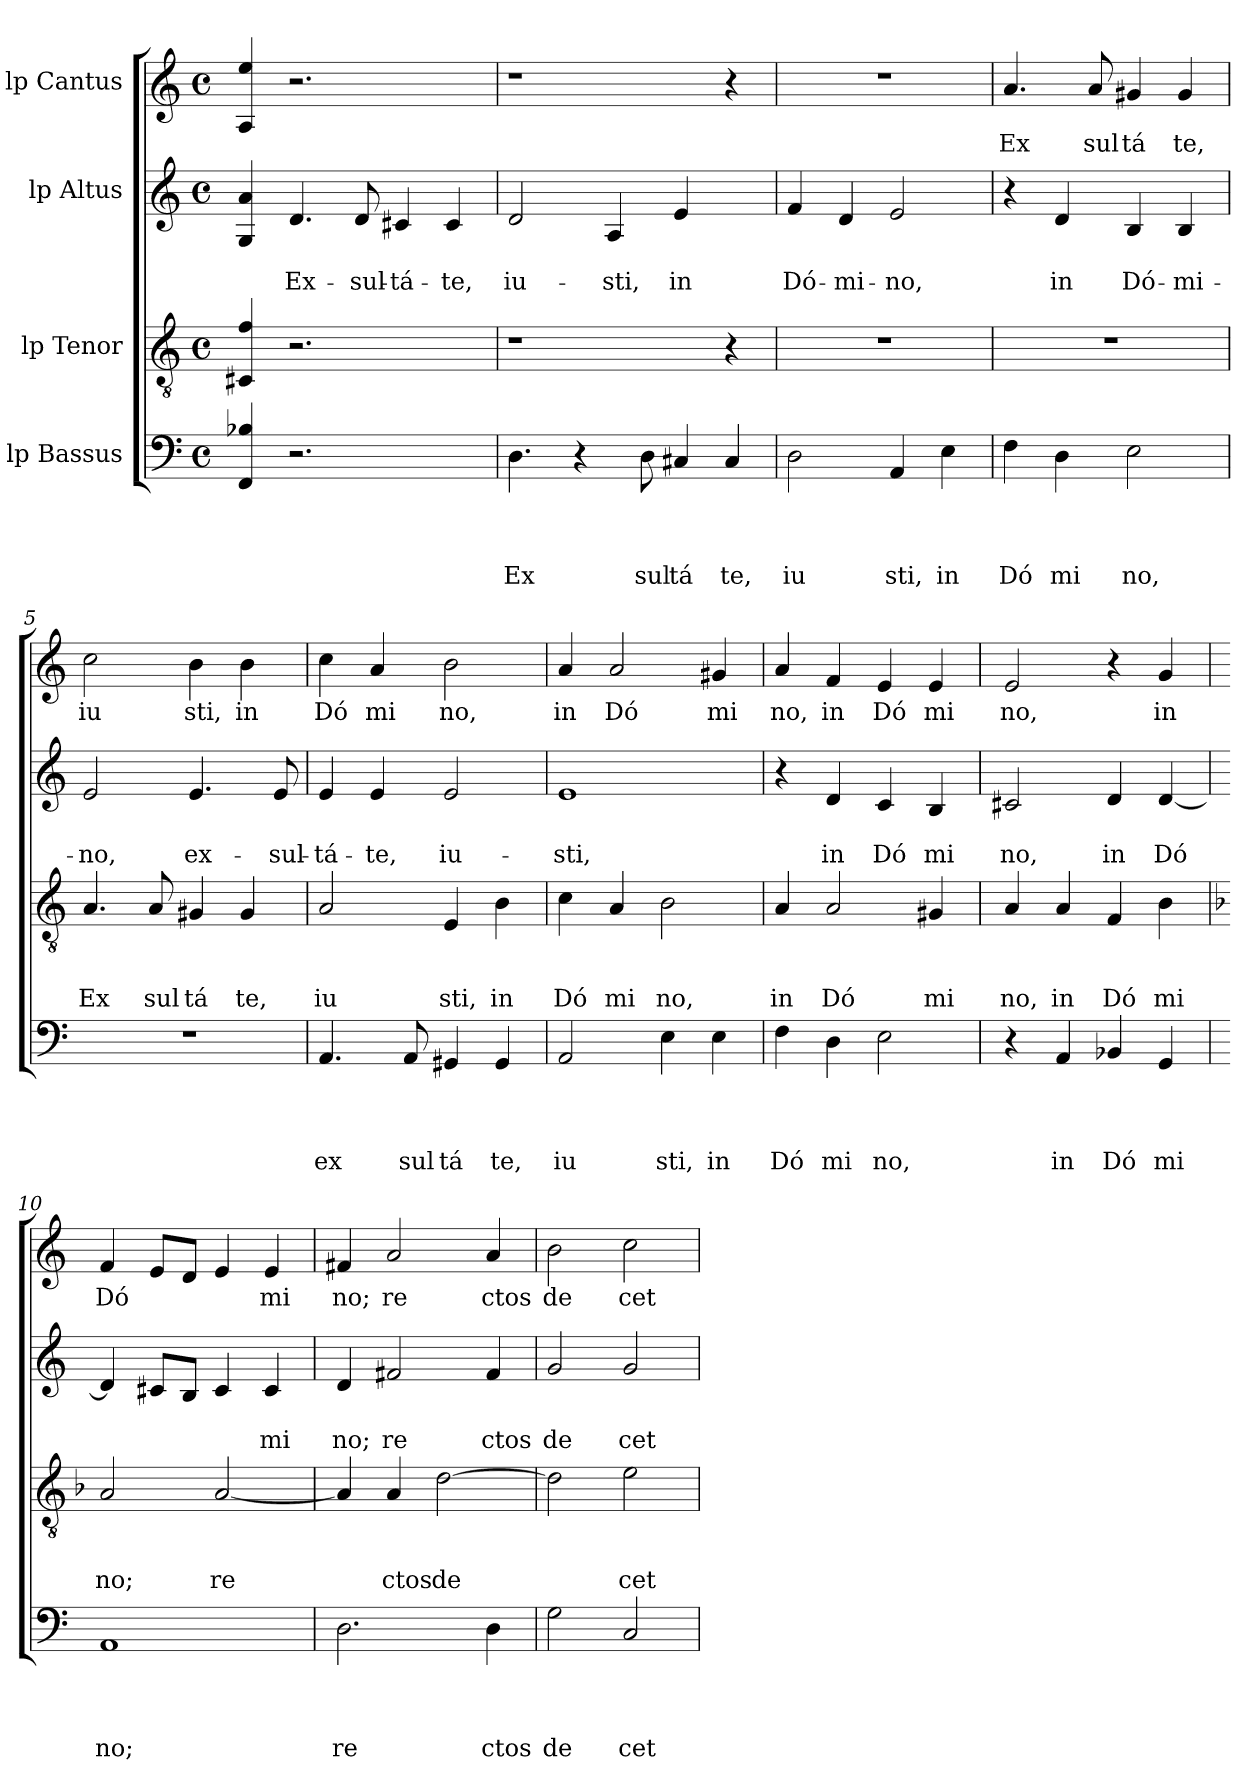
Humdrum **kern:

**kern	**text	**text	**text	**text	**kern	**text	**text	**text	**kern	**text	**text	**kern	**text
*part4	*part4	*part4	*part4	*part4	*part3	*part3	*part3	*part3	*part2	*part2	*part2	*part1	*part1
*staff4	*staff4	*staff4	*staff4	*staff4	*staff3	*staff3	*staff3	*staff3	*staff2	*staff2	*staff2	*staff1	*staff1
*I"lp Bassus	*	*	*	*	*I"lp Tenor	*	*	*	*I"lp Altus	*	*	*I"lp Cantus	*
*clefF4	*	*	*	*	*clefGv2	*	*	*	*clefG2	*	*	*clefG2	*
*k[]	*	*	*	*	*k[]	*	*	*	*k[]	*	*	*k[]	*
*C:	*	*	*	*	*C:	*	*	*	*C:	*	*	*C:	*
*M4/4	*	*	*	*	*M4/4	*	*	*	*M4/4	*	*	*M4/4	*
*met(c)	*	*	*	*	*met(c)	*	*	*	*met(c)	*	*	*met(c)	*
=1	=1	=1	=1	=1	=1	=1	=1	=1	=1	=1	=1	=1	=1
4FF/ 4B-X/	.	.	.	.	4C#X/ 4f/	.	.	.	4G/ 4a/	.	.	4A/ 4ee/	.
!	!	!	!	!	!	!	!	!	!	!	!LO:LY:b	!	!
2.r	.	.	.	.	2.r	.	.	.	4.d/	.	Ex-	2.r	.
!	!	!	!	!	!	!	!	!	!	!	!LO:LY:b	!	!
.	.	.	.	.	.	.	.	.	8d/	.	-sul-	.	.
!	!	!	!	!	!	!	!	!	!	!	!LO:LY:b	!	!
.	.	.	.	.	.	.	.	.	4c#X/	.	-tá-	.	.
!	!	!	!	!	!	!	!	!	!	!	!LO:LY:b	!	!
4ryy	.	.	.	.	4ryy	.	.	.	4c#/	.	-te,	4ryy	.
=2	=2	=2	=2	=2	=2	=2	=2	=2	=2	=2	=2	=2	=2
!	!	!	!	!LO:LY:b	!	!	!	!	!	!	!LO:LY:b	!	!
4.D\	.	.	.	Ex	1r	.	.	.	2d/	.	iu-	1r	.
4r	.	.	.	.	.	.	.	.	.	.	.	.	.
!	!	!	!	!	!	!	!	!	!	!	!LO:LY:b	!	!
.	.	.	.	.	.	.	.	.	4A/	.	-sti,	.	.
!	!	!	!	!LO:LY:b	!	!	!	!	!	!	!	!	!
8D\	.	.	.	sul	.	.	.	.	.	.	.	.	.
!	!	!	!	!LO:LY:b	!	!	!	!	!	!	!LO:LY:b	!	!
4C#X/	.	.	.	tá	.	.	.	.	4e/	.	in	.	.
!	!	!	!	!LO:LY:b	!	!	!	!	!	!	!	!	!
4C#/	.	.	.	te,	4r	.	.	.	4ryy	.	.	4r	.
=3	=3	=3	=3	=3	=3	=3	=3	=3	=3	=3	=3	=3	=3
!	!	!	!	!LO:LY:b	!	!	!	!	!	!	!LO:LY:b	!	!
2D\	.	.	.	iu	1r	.	.	.	4f/	.	Dó-	1r	.
!	!	!	!	!	!	!	!	!	!	!	!LO:LY:b	!	!
.	.	.	.	.	.	.	.	.	4d/	.	-mi-	.	.
!	!	!	!	!LO:LY:b	!	!	!	!	!	!	!LO:LY:b	!	!
4AA/	.	.	.	sti,	.	.	.	.	2e/	.	-no,	.	.
!	!	!	!	!LO:LY:b	!	!	!	!	!	!	!	!	!
4E\	.	.	.	in	.	.	.	.	.	.	.	.	.
=4	=4	=4	=4	=4	=4	=4	=4	=4	=4	=4	=4	=4	=4
!	!	!	!	!LO:LY:b	!	!	!	!	!	!	!	!	!LO:LY:b
4F\	.	.	.	Dó	1r	.	.	.	4r	.	.	4.a/	Ex
!	!	!	!	!LO:LY:b	!	!	!	!	!	!	!LO:LY:b	!	!
4D\	.	.	.	mi	.	.	.	.	4d/	.	in	.	.
!	!	!	!	!	!	!	!	!	!	!	!	!	!LO:LY:b
.	.	.	.	.	.	.	.	.	.	.	.	8a/	sul
!	!	!	!	!LO:LY:b	!	!	!	!	!	!	!LO:LY:b	!	!LO:LY:b
2E\	.	.	.	no,	.	.	.	.	4B/	.	Dó-	4g#X/	tá
!	!	!	!	!	!	!	!	!	!	!	!LO:LY:b	!	!LO:LY:b
.	.	.	.	.	.	.	.	.	4B/	.	-mi-	4g#/	te,
=5	=5	=5	=5	=5	=5	=5	=5	=5	=5	=5	=5	=5	=5
!	!	!	!	!	!	!	!	!LO:LY:b	!	!	!LO:LY:b	!	!LO:LY:b
1r	.	.	.	.	4.A/	.	.	Ex	2e/	.	-no,	2cc\	iu
!	!	!	!	!	!	!	!	!LO:LY:b	!	!	!	!	!
.	.	.	.	.	8A/	.	.	sul	.	.	.	.	.
!	!	!	!	!	!	!	!	!LO:LY:b	!	!	!LO:LY:b	!	!LO:LY:b
.	.	.	.	.	4G#X/	.	.	tá	4.e/	.	ex-	4b\	sti,
!	!	!	!	!	!	!	!	!LO:LY:b	!	!	!	!	!LO:LY:b
.	.	.	.	.	4G#/	.	.	te,	.	.	.	4b\	in
!	!	!	!	!	!	!	!	!	!	!	!LO:LY:b	!	!
.	.	.	.	.	.	.	.	.	8e/	.	-sul-	.	.
=6	=6	=6	=6	=6	=6	=6	=6	=6	=6	=6	=6	=6	=6
!	!	!	!	!LO:LY:b	!	!	!	!LO:LY:b	!	!	!LO:LY:b	!	!LO:LY:b
4.AA/	.	.	.	ex	2A/	.	.	iu	4e/	.	-tá-	4cc\	Dó
!	!	!	!	!	!	!	!	!	!	!	!LO:LY:b	!	!LO:LY:b
.	.	.	.	.	.	.	.	.	4e/	.	-te,	4a/	mi
!	!	!	!	!LO:LY:b	!	!	!	!	!	!	!	!	!
8AA/	.	.	.	sul	.	.	.	.	.	.	.	.	.
!	!	!	!	!LO:LY:b	!	!	!	!LO:LY:b	!	!	!LO:LY:b	!	!LO:LY:b
4GG#X/	.	.	.	tá	4E/	.	.	sti,	2e/	.	iu-	2b\	no,
!	!	!	!	!LO:LY:b	!	!	!	!LO:LY:b	!	!	!	!	!
4GG#/	.	.	.	te,	4B\	.	.	in	.	.	.	.	.
!!LO:LB:g=z
=7	=7	=7	=7	=7	=7	=7	=7	=7	=7	=7	=7	=7	=7
!	!	!	!	!LO:LY:b	!	!	!	!LO:LY:b	!	!	!LO:LY:b	!	!LO:LY:b
2AA/	.	.	.	iu	4c\	.	.	Dó	1e	.	-sti,	4a/	in
!	!	!	!	!	!	!	!	!LO:LY:b	!	!	!	!	!LO:LY:b
.	.	.	.	.	4A/	.	.	mi	.	.	.	2a/	Dó
!	!	!	!	!LO:LY:b	!	!	!	!LO:LY:b	!	!	!	!	!
4E\	.	.	.	sti,	2B\	.	.	no,	.	.	.	.	.
!	!	!	!	!LO:LY:b	!	!	!	!	!	!	!	!	!LO:LY:b
4E\	.	.	.	in	.	.	.	.	.	.	.	4g#X/	mi
=8	=8	=8	=8	=8	=8	=8	=8	=8	=8	=8	=8	=8	=8
!	!	!	!	!LO:LY:b	!	!	!	!LO:LY:b	!	!	!	!	!LO:LY:b
4F\	.	.	.	Dó	4A/	.	.	in	4r	.	.	4a/	no,
!	!	!	!	!LO:LY:b	!	!	!	!LO:LY:b	!	!	!LO:LY:b	!	!LO:LY:b
4D\	.	.	.	mi	2A/	.	.	Dó	4d/	.	in	4f/	in
!	!	!	!	!LO:LY:b	!	!	!	!	!	!	!LO:LY:b	!	!LO:LY:b
2E\	.	.	.	no,	.	.	.	.	4c/	.	Dó	4e/	Dó
!	!	!	!	!	!	!	!	!LO:LY:b	!	!	!LO:LY:b	!	!LO:LY:b
.	.	.	.	.	4G#X/	.	.	mi	4B/	.	mi	4e/	mi
=9	=9	=9	=9	=9	=9	=9	=9	=9	=9	=9	=9	=9	=9
!	!	!	!	!	!	!	!	!LO:LY:b	!	!	!LO:LY:b	!	!LO:LY:b
4r	.	.	.	.	4A/	.	.	no,	2c#X/	.	no,	2e/	no,
!	!	!	!	!LO:LY:b	!	!	!	!LO:LY:b	!	!	!	!	!
4AA/	.	.	.	in	4A/	.	.	in	.	.	.	.	.
!	!	!	!	!LO:LY:b	!	!	!	!LO:LY:b	!	!	!LO:LY:b	!	!
4BB-X/	.	.	.	Dó	4F/	.	.	Dó	4d/	.	in	4r	.
!	!	!	!	!LO:LY:b	!	!	!	!LO:LY:b	!	!	!LO:LY:b	!	!LO:LY:b
4GG/	.	.	.	mi	4B\	.	.	mi	[<4d/	.	Dó	4g/	in
=10	=10	=10	=10	=10	=10	=10	=10	=10	=10	=10	=10	=10	=10
*	*	*	*	*	*k[b-]	*	*	*	*	*	*	*	*
*	*	*	*	*	*F:	*	*	*	*	*	*	*	*
!	!	!	!	!LO:LY:b	!	!	!	!LO:LY:b	!	!	!	!	!LO:LY:b
1AA	.	.	.	no;	2A/	.	.	no;	4d/]	.	.	4f/	Dó
.	.	.	.	.	.	.	.	.	8c#X/L	.	.	8e/L	.
.	.	.	.	.	.	.	.	.	8B/J	.	.	8d/J	.
!	!	!	!	!	!	!	!	!LO:LY:b	!	!	!	!	!
.	.	.	.	.	[<2A/	.	.	re	4c#/	.	.	4e/	.
!	!	!	!	!	!	!	!	!	!	!	!LO:LY:b	!	!LO:LY:b
.	.	.	.	.	.	.	.	.	4c#/	.	mi	4e/	mi
=11	=11	=11	=11	=11	=11	=11	=11	=11	=11	=11	=11	=11	=11
!	!	!	!	!LO:LY:b	!	!	!	!	!	!	!LO:LY:b	!	!LO:LY:b
2.D\	.	.	.	re	4A/]	.	.	.	4d/	.	no;	4f#X/	no;
!	!	!	!	!	!	!	!	!LO:LY:b	!	!	!LO:LY:b	!	!LO:LY:b
.	.	.	.	.	4A/	.	.	ctos	2f#X/	.	re	2a/	re
!	!	!	!	!	!	!	!	!LO:LY:b	!	!	!	!	!
.	.	.	.	.	[>2d\	.	.	de	.	.	.	.	.
!	!	!	!	!LO:LY:b	!	!	!	!	!	!	!LO:LY:b	!	!LO:LY:b
4D\	.	.	.	ctos	.	.	.	.	4f#/	.	ctos	4a/	ctos
=12	=12	=12	=12	=12	=12	=12	=12	=12	=12	=12	=12	=12	=12
!	!	!	!	!LO:LY:b	!	!	!	!	!	!	!LO:LY:b	!	!LO:LY:b
2G\	.	.	.	de	2d\]	.	.	.	2g/	.	de	2b\	de
!	!	!	!	!LO:LY:b	!	!	!	!LO:LY:b	!	!	!LO:LY:b	!	!LO:LY:b
2C/	.	.	.	cet	2e\	.	.	cet	2g/	.	cet	2cc\	cet
=	=	=	=	=	=	=	=	=	=	=	=	=	=
*-	*-	*-	*-	*-	*-	*-	*-	*-	*-	*-	*-	*-	*-
